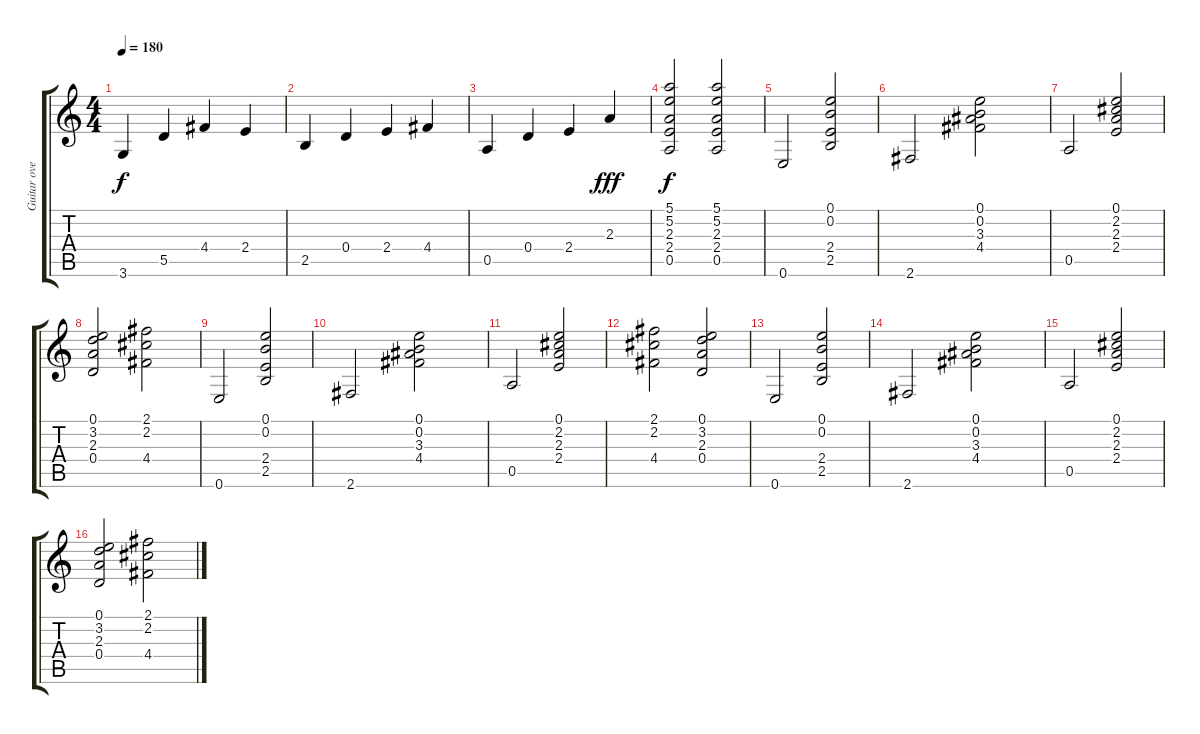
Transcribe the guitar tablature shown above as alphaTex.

\track ("Guitar overdrive" "Guitar ove") {instrument overdrivenguitar}
\staff {score tabs}
\tuning (E4 B3 G3 D3 A2 E2) {hide}
\ts (4 4)
\tempo 180
\clef g2
\ks c
3.6.4{dy f} 5.5.4 4.4.4 2.4.4 |
2.5.4 0.4.4 2.4.4 4.4.4 |
0.5.4 0.4.4 2.4.4 2.3.4{dy fff} |
(5.1 5.2 2.3 2.4 0.5).2{dy f} (5.1 5.2 2.3 2.4 0.5).2 |
0.6.2 (0.1 0.2 2.4 2.5).2 |
2.6.2 (0.1 0.2 3.3 4.4).2 |
0.5.2 (0.1 2.2 2.3 2.4).2 |
(0.1 3.2 2.3 0.4).2 (2.1 2.2 4.4).2 |
0.6.2 (0.1 0.2 2.4 2.5).2 |
2.6.2 (0.1 0.2 3.3 4.4).2 |
0.5.2 (0.1 2.2 2.3 2.4).2 |
(2.1 2.2 4.4).2 (0.1 3.2 2.3 0.4).2 |
0.6.2 (0.1 0.2 2.4 2.5).2 |
2.6.2 (0.1 0.2 3.3 4.4).2 |
0.5.2 (0.1 2.2 2.3 2.4).2 |
(0.1 3.2 2.3 0.4).2 (2.1 2.2 4.4).2
